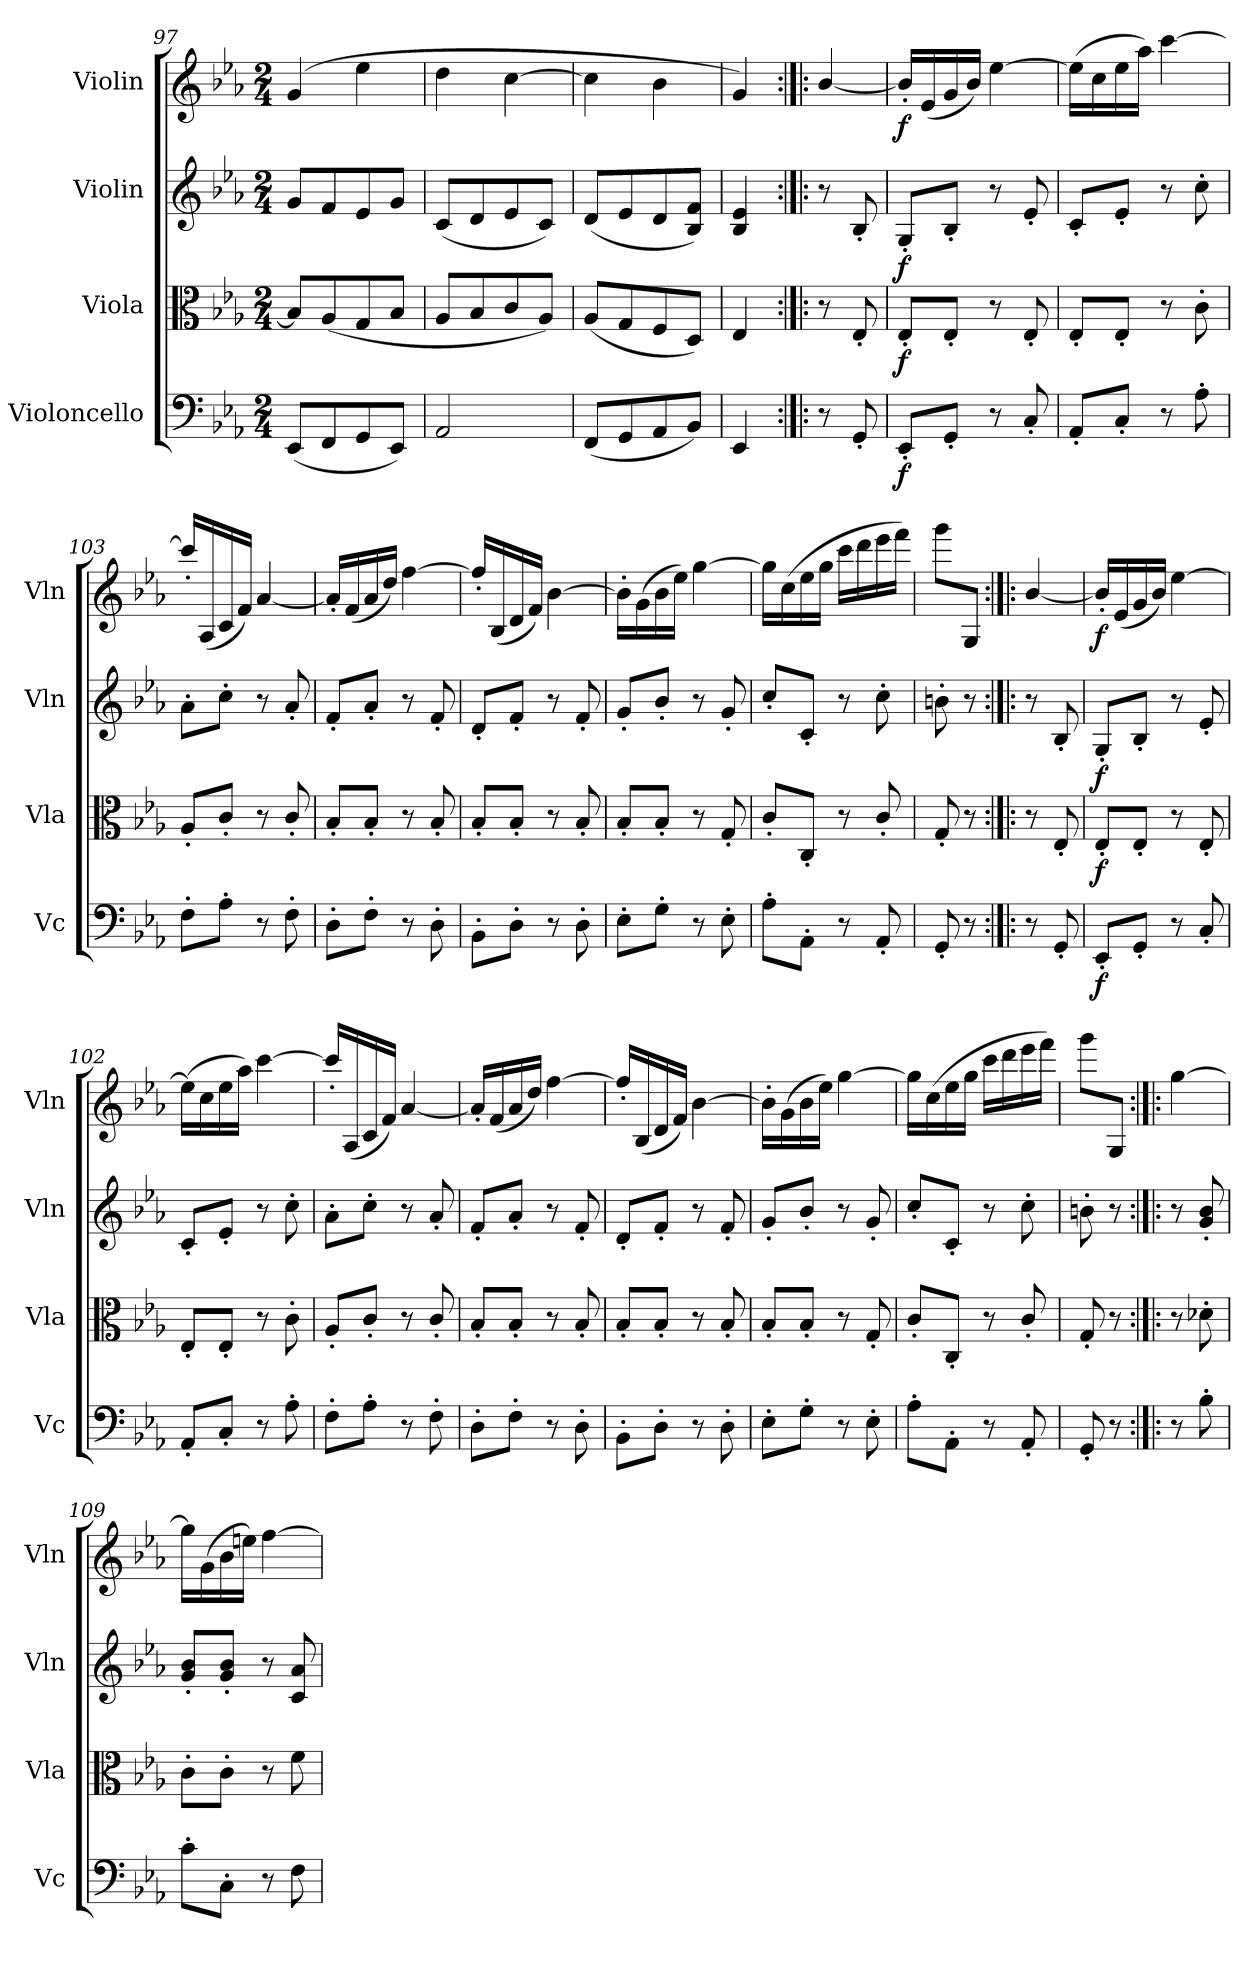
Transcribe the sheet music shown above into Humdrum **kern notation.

**kern	**dynam	**kern	**dynam	**kern	**dynam	**kern	**dynam
*part4	*part4	*part3	*part3	*part2	*part2	*part1	*part1
*staff4	*staff4	*staff3	*staff3	*staff2	*staff2	*staff1	*staff1
*I"Violoncello	*	*I"Viola	*	*I"Violin	*	*I"Violin	*
*I'Vc	*	*I'Vla	*	*I'Vln	*	*I'Vln	*
*clefF4	*	*clefC3	*	*clefG2	*	*clefG2	*
*k[b-e-a-]	*	*k[b-e-a-]	*	*k[b-e-a-]	*	*k[b-e-a-]	*
*E-:	*	*E-:	*	*E-:	*	*E-:	*
*M2/4	*	*M2/4	*	*M2/4	*	*M2/4	*
=97	=97	=97	=97	=97	=97	=97	=97
(8EE-/L	.	8B-/L]	.	8g/L	.	(4g/	.
8FF/	.	(8A-/	.	8f/	.	.	.
8GG/	.	8G/	.	8e-/	.	4ee-\	.
8EE-/J)	.	8B-/J	.	8g/J	.	.	.
=98	=98	=98	=98	=98	=98	=98	=98
2AA-/	.	8A-/L	.	(8c/L	.	4dd\	.
.	.	8B-/	.	8d/	.	.	.
.	.	8c/	.	8e-/	.	[4cc\	.
.	.	8A-/J)	.	8c/J)	.	.	.
=99	=99	=99	=99	=99	=99	=99	=99
(8FF/L	.	(8A-/L	.	(8d/L	.	4cc\]	.
8GG/	.	8G/	.	8e-/	.	.	.
8AA-/	.	8F/	.	8d/	.	4b-\	.
8BB-/J)	.	8D/J)	.	8B-/ 8f/J)	.	.	.
=100	=100	=100	=100	=100	=100	=100	=100
4EE-/	.	4E-/	.	4B-/ 4e-/	.	4g/)	.
=:|!|:	=:|!|:	=:|!|:	=:|!|:	=:|!|:	=:|!|:	=:|!|:	=:|!|:
8r	.	8r	.	8r	.	[4b-/	.
8GG'/	.	8E-'/	.	8B-'/	.	.	.
=101	=101	=101	=101	=101	=101	=101	=101
8EE-'/L	f	8E-'/L	f	8G'/L	f	16b-'/LL]	f
.	.	.	.	.	.	(16e-/	.
8GG'/J	.	8E-'/J	.	8B-'/J	.	16g/	.
.	.	.	.	.	.	16b-/JJ)	.
8r	.	8r	.	8r	.	[4ee-\	.
8C'/	.	8E-'/	.	8e-'/	.	.	.
=102	=102	=102	=102	=102	=102	=102	=102
8AA-'/L	.	8E-'/L	.	8c'/L	.	(16ee-\LL]	.
.	.	.	.	.	.	16cc\	.
8C'/J	.	8E-'/J	.	8e-'/J	.	16ee-\	.
.	.	.	.	.	.	16aa-\JJ)	.
8r	.	8r	.	8r	.	[4ccc\	.
8A-'\	.	8c'\	.	8cc'\	.	.	.
=103	=103	=103	=103	=103	=103	=103	=103
8F'\L	.	8A-'/L	.	8a-'\L	.	16ccc'\LL]	.
.	.	.	.	.	.	(16A-/	.
8A-'\J	.	8c'/J	.	8cc'\J	.	16c/	.
.	.	.	.	.	.	16f/JJ)	.
8r	.	8r	.	8r	.	[4a-/	.
8F'\	.	8c'/	.	8a-'/	.	.	.
=104	=104	=104	=104	=104	=104	=104	=104
8D'\L	.	8B-'/L	.	8f'/L	.	16a-'/LL]	.
.	.	.	.	.	.	(16f/	.
8F'\J	.	8B-'/J	.	8a-'/J	.	16a-/	.
.	.	.	.	.	.	16dd/JJ)	.
8r	.	8r	.	8r	.	[4ff\	.
8D'\	.	8B-'/	.	8f'/	.	.	.
=105	=105	=105	=105	=105	=105	=105	=105
8BB-'\L	.	8B-'/L	.	8d'/L	.	16ff'/LL]	.
.	.	.	.	.	.	(16B-/	.
8D'\J	.	8B-'/J	.	8f'/J	.	16d/	.
.	.	.	.	.	.	16f/JJ)	.
8r	.	8r	.	8r	.	[4b-\	.
8D'\	.	8B-'/	.	8f'/	.	.	.
=106	=106	=106	=106	=106	=106	=106	=106
8E-'\L	.	8B-'/L	.	8g'/L	.	16b-'\LL]	.
.	.	.	.	.	.	(16g\	.
8G'\J	.	8B-'/J	.	8b-'/J	.	16b-\	.
.	.	.	.	.	.	16ee-\JJ)	.
8r	.	8r	.	8r	.	[4gg\	.
8E-'\	.	8G'/	.	8g'/	.	.	.
=107	=107	=107	=107	=107	=107	=107	=107
8A-'\L	.	8c'/L	.	8cc'/L	.	16gg\LL]	.
.	.	.	.	.	.	(16cc\	.
8AA-'\J	.	8C'/J	.	8c'/J	.	16ee-\	.
.	.	.	.	.	.	16gg\JJ	.
8r	.	8r	.	8r	.	16ccc\LL	.
.	.	.	.	.	.	16ddd\	.
8AA-'/	.	8c'/	.	8cc'\	.	16eee-\	.
.	.	.	.	.	.	16fff\JJ)	.
=108	=108	=108	=108	=108	=108	=108	=108
8GG'/	.	8G'/	.	8bn'\	.	8ggg\L	.
8r	.	8r	.	8r	.	8G/J	.
=:|!|:	=:|!|:	=:|!|:	=:|!|:	=:|!|:	=:|!|:	=:|!|:	=:|!|:
8r	.	8r	.	8r	.	[4b-/	.
8GG'/	.	8E-'/	.	8B-'/	.	.	.
=101	=101	=101	=101	=101	=101	=101	=101
8EE-'/L	f	8E-'/L	f	8G'/L	f	16b-'/LL]	f
.	.	.	.	.	.	(16e-/	.
8GG'/J	.	8E-'/J	.	8B-'/J	.	16g/	.
.	.	.	.	.	.	16b-/JJ)	.
8r	.	8r	.	8r	.	[4ee-\	.
8C'/	.	8E-'/	.	8e-'/	.	.	.
=102	=102	=102	=102	=102	=102	=102	=102
8AA-'/L	.	8E-'/L	.	8c'/L	.	(16ee-\LL]	.
.	.	.	.	.	.	16cc\	.
8C'/J	.	8E-'/J	.	8e-'/J	.	16ee-\	.
.	.	.	.	.	.	16aa-\JJ)	.
8r	.	8r	.	8r	.	[4ccc\	.
8A-'\	.	8c'\	.	8cc'\	.	.	.
=103	=103	=103	=103	=103	=103	=103	=103
8F'\L	.	8A-'/L	.	8a-'\L	.	16ccc'\LL]	.
.	.	.	.	.	.	(16A-/	.
8A-'\J	.	8c'/J	.	8cc'\J	.	16c/	.
.	.	.	.	.	.	16f/JJ)	.
8r	.	8r	.	8r	.	[4a-/	.
8F'\	.	8c'/	.	8a-'/	.	.	.
=104	=104	=104	=104	=104	=104	=104	=104
8D'\L	.	8B-'/L	.	8f'/L	.	16a-'/LL]	.
.	.	.	.	.	.	(16f/	.
8F'\J	.	8B-'/J	.	8a-'/J	.	16a-/	.
.	.	.	.	.	.	16dd/JJ)	.
8r	.	8r	.	8r	.	[4ff\	.
8D'\	.	8B-'/	.	8f'/	.	.	.
=105	=105	=105	=105	=105	=105	=105	=105
8BB-'\L	.	8B-'/L	.	8d'/L	.	16ff'/LL]	.
.	.	.	.	.	.	(16B-/	.
8D'\J	.	8B-'/J	.	8f'/J	.	16d/	.
.	.	.	.	.	.	16f/JJ)	.
8r	.	8r	.	8r	.	[4b-\	.
8D'\	.	8B-'/	.	8f'/	.	.	.
=106	=106	=106	=106	=106	=106	=106	=106
8E-'\L	.	8B-'/L	.	8g'/L	.	16b-'\LL]	.
.	.	.	.	.	.	(16g\	.
8G'\J	.	8B-'/J	.	8b-'/J	.	16b-\	.
.	.	.	.	.	.	16ee-\JJ)	.
8r	.	8r	.	8r	.	[4gg\	.
8E-'\	.	8G'/	.	8g'/	.	.	.
=107	=107	=107	=107	=107	=107	=107	=107
8A-'\L	.	8c'/L	.	8cc'/L	.	16gg\LL]	.
.	.	.	.	.	.	(16cc\	.
8AA-'\J	.	8C'/J	.	8c'/J	.	16ee-\	.
.	.	.	.	.	.	16gg\JJ	.
8r	.	8r	.	8r	.	16ccc\LL	.
.	.	.	.	.	.	16ddd\	.
8AA-'/	.	8c'/	.	8cc'\	.	16eee-\	.
.	.	.	.	.	.	16fff\JJ)	.
=108	=108	=108	=108	=108	=108	=108	=108
8GG'/	.	8G'/	.	8bn'\	.	8ggg\L	.
8r	.	8r	.	8r	.	8G/J	.
=:|!|:	=:|!|:	=:|!|:	=:|!|:	=:|!|:	=:|!|:	=:|!|:	=:|!|:
*	*	*	*	*	*	*MM144	*
8r	.	8r	.	8r	.	[4gg\	.
8B-'\	.	8d-X'\	.	8g'/ 8b-'/	.	.	.
=109	=109	=109	=109	=109	=109	=109	=109
8c'\L	.	8c'\L	.	8g'/ 8b-'/L	.	16gg\LL]	.
.	.	.	.	.	.	(16g\	.
8C'\J	.	8c'\J	.	8g'/ 8b-'/J	.	16b-\	.
.	.	.	.	.	.	16een\JJ)	.
8r	.	8r	.	8r	.	[4ff\	.
8F\	.	8f\	.	8c/ 8a-/	.	.	.
=	=	=	=	=	=	=	=
*-	*-	*-	*-	*-	*-	*-	*-
